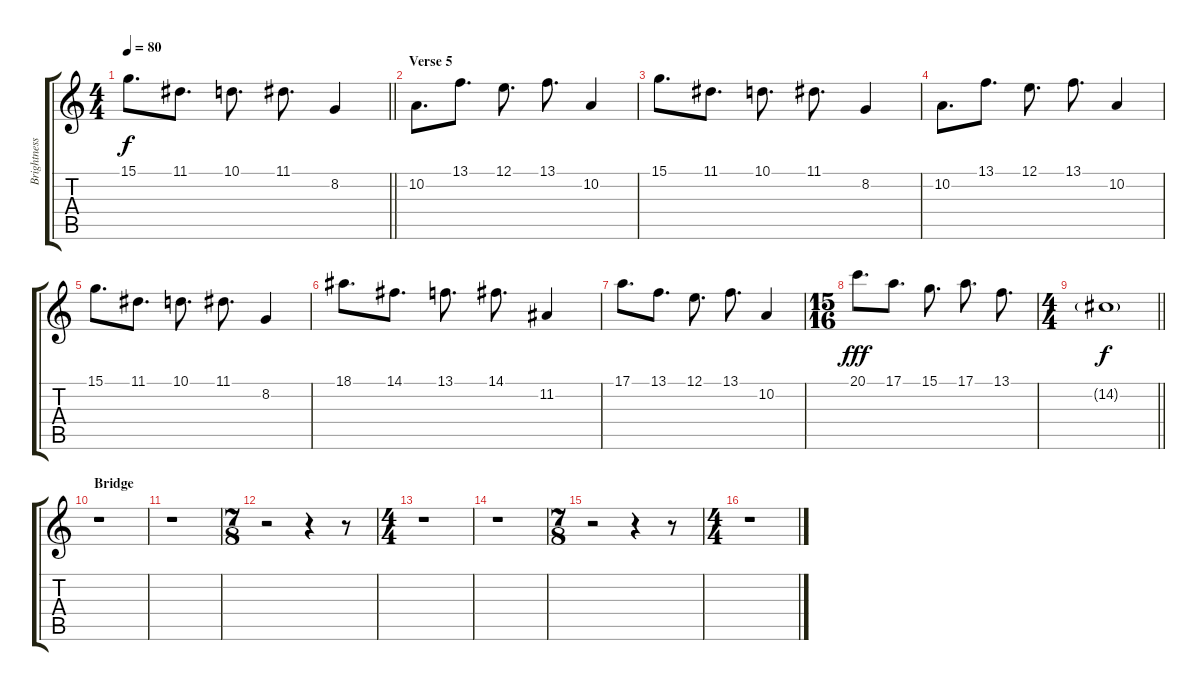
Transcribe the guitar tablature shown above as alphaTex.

\track ("Brightness" "Brightness") {instrument fx5brightness}
\staff {score tabs}
\tuning (E4 B3 G3 D3 A2 E2) {hide}
\ts (4 4)
\tempo 80
\clef g2
\barLineRight lightlight
\ks c
15.1.8{d dy f} 11.1.8{d} 10.1.8{d} 11.1.8{d} 8.2.4 |
\section ("" "Verse 5")
10.2.8{d} 13.1.8{d} 12.1.8{d} 13.1.8{d} 10.2.4 |
15.1.8{d} 11.1.8{d} 10.1.8{d} 11.1.8{d} 8.2.4 |
10.2.8{d} 13.1.8{d} 12.1.8{d} 13.1.8{d} 10.2.4 |
15.1.8{d} 11.1.8{d} 10.1.8{d} 11.1.8{d} 8.2.4 |
18.1.8{d} 14.1.8{d} 13.1.8{d} 14.1.8{d} 11.2.4 |
17.1.8{d} 13.1.8{d} 12.1.8{d} 13.1.8{d} 10.2.4 |
\ts (15 16)
20.1.8{d dy fff} 17.1.8{d} 15.1.8{d} 17.1.8{d} 13.1.8{d} |
\ts (4 4)
\barLineRight lightlight
14.2{g}.1{dy f} |
\section ("" "Bridge")
r.1 |
r.1 |
\ts (7 8)
r.2 r.4 r.8 |
\ts (4 4)
r.1 |
r.1 |
\ts (7 8)
r.2 r.4 r.8 |
\ts (4 4)
r.1
